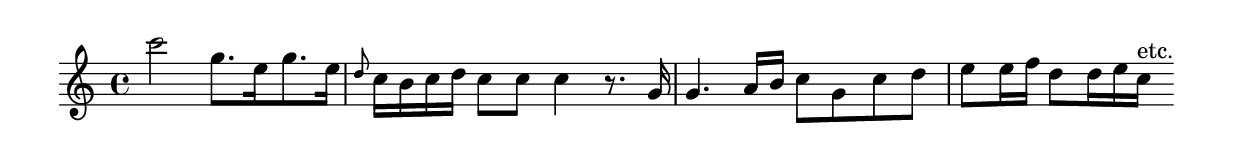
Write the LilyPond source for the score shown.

\version "2.6.3"
\include "english.ly"

melody = \relative c''' {
  \key c \major
  \time 4/4
  c2 g8.[ e16 g8. e16] | \grace d8 c16 b16 c16 d16 c8 c8 c4 r8. g16 |
  g4. a16 b16 c8 g8 c8 d8 | e8 e16 f16 d8[ d16 e16 c16]^"etc." \bar ""
}

\score {
  \new Staff \melody
  \midi { \tempo 4 = 120 }
  \layout {
    indent = 0.0\cm
    \context {
      \Score
       \remove Bar_number_engraver
    }
  }
}
